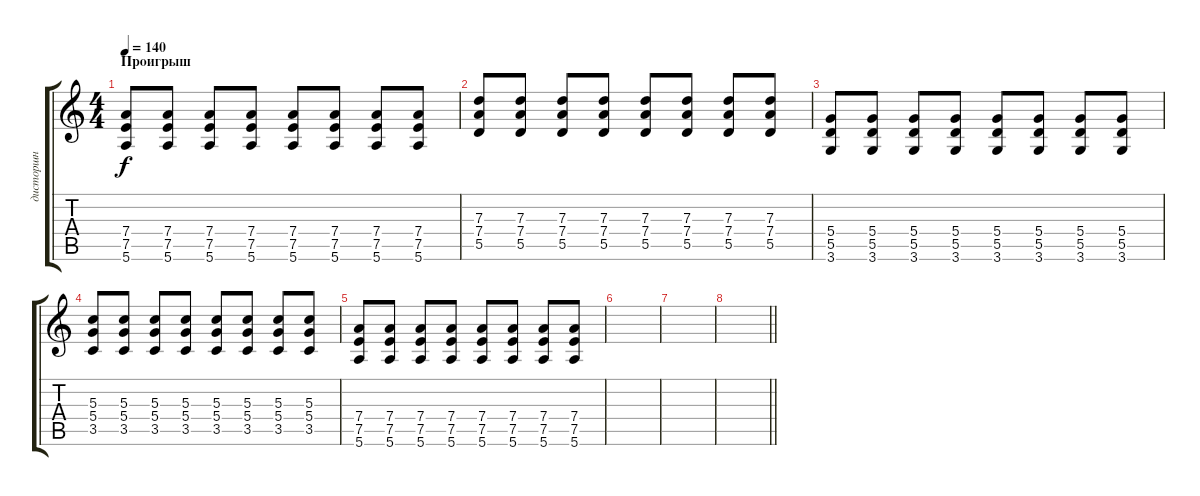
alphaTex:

\track ("дисторшн" "дисторшн") {instrument distortionguitar}
\staff {score tabs}
\tuning (E4 B3 G3 D3 A2 E2) {hide}
\ts (4 4)
\section ("" "Проигрыш")
\tempo 140
\clef g2
\ks c
(7.4 7.5 5.6).8{dy f} (7.4 7.5 5.6).8 (7.4 7.5 5.6).8 (7.4 7.5 5.6).8 (7.4 7.5 5.6).8 (7.4 7.5 5.6).8 (7.4 7.5 5.6).8 (7.4 7.5 5.6).8 |
(7.3 7.4 5.5).8 (7.3 7.4 5.5).8 (7.3 7.4 5.5).8 (7.3 7.4 5.5).8 (7.3 7.4 5.5).8 (7.3 7.4 5.5).8 (7.3 7.4 5.5).8 (7.3 7.4 5.5).8 |
(5.4 5.5 3.6).8 (5.4 5.5 3.6).8 (5.4 5.5 3.6).8 (5.4 5.5 3.6).8 (5.4 5.5 3.6).8 (5.4 5.5 3.6).8 (5.4 5.5 3.6).8 (5.4 5.5 3.6).8 |
(5.3 5.4 3.5).8 (5.3 5.4 3.5).8 (5.3 5.4 3.5).8 (5.3 5.4 3.5).8 (5.3 5.4 3.5).8 (5.3 5.4 3.5).8 (5.3 5.4 3.5).8 (5.3 5.4 3.5).8 |
(7.4 7.5 5.6).8 (7.4 7.5 5.6).8 (7.4 7.5 5.6).8 (7.4 7.5 5.6).8 (7.4 7.5 5.6).8 (7.4 7.5 5.6).8 (7.4 7.5 5.6).8 (7.4 7.5 5.6).8 |
|
|
\barLineRight lightlight
